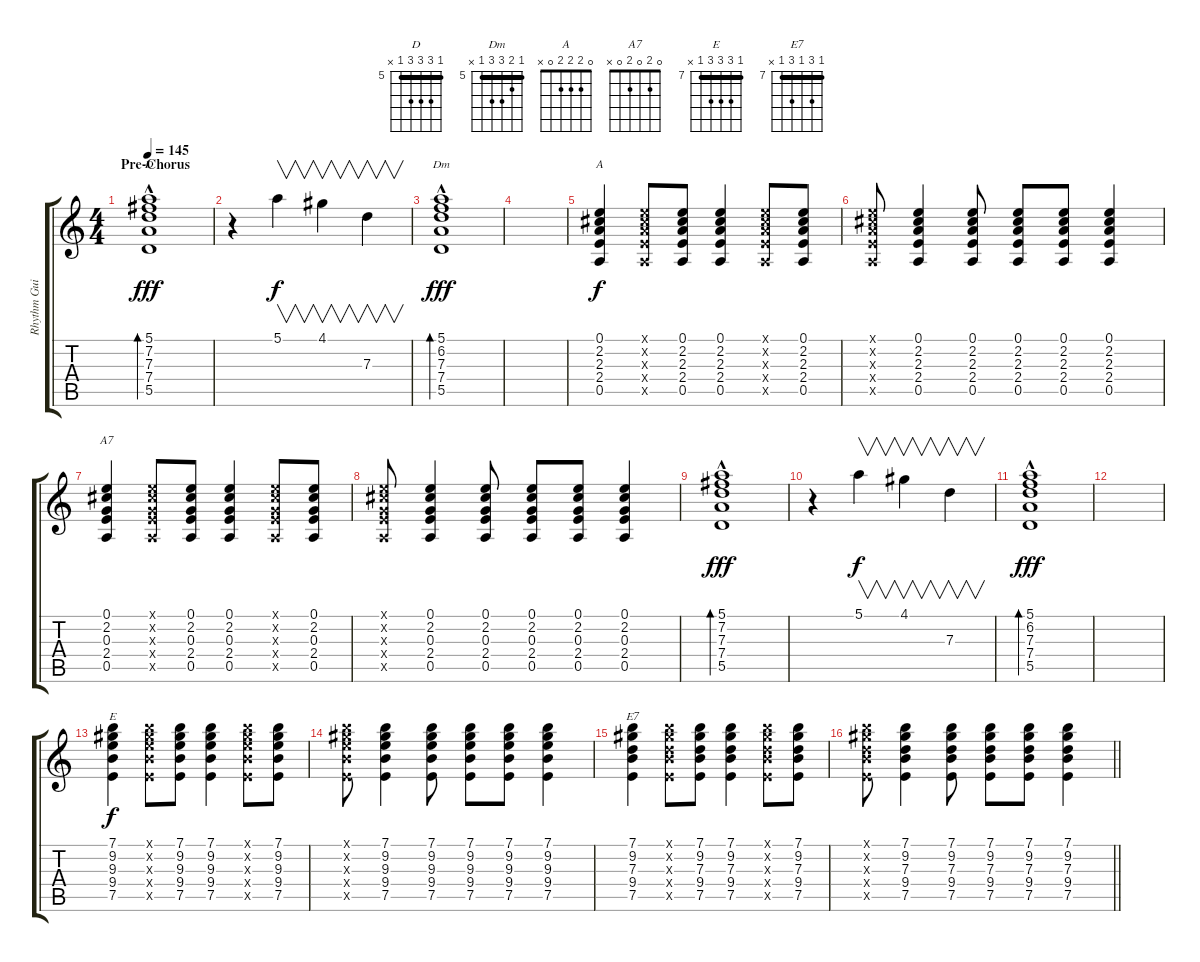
\track ("Rhythm Guitar" "Rhythm Gui") {instrument electricguitarjazz}
\staff {score tabs}
\tuning (E4 B3 G3 D3 A2 E2) {hide}
\chord ("D" 5 7 7 7 5 x) {firstfret 5 barre 5}
\chord ("Dm" 5 6 7 7 5 x) {firstfret 5 barre 5}
\chord ("A" 0 2 2 2 0 x)
\chord ("A7" 0 2 0 2 0 x)
\chord ("E" 7 9 9 9 7 x) {firstfret 7 barre 7}
\chord ("E7" 7 9 7 9 7 x) {firstfret 7 barre 7}
\ts (4 4)
\section ("" "Pre-Chorus")
\tempo 145
\clef g2
\ks c
(5.1{hac} 7.2{hac} 7.3{hac} 7.4{hac} 5.5{hac}).1{bd 240 ch "D" dy fff} |
r.4 5.1.4{v dy f} 4.1.4{v} 7.3.4{v} |
(5.1{hac} 6.2{hac} 7.3{hac} 7.4{hac} 5.5{hac}).1{bd 240 ch "Dm" dy fff} |
|
(0.1 2.2 2.3 2.4 0.5).4{ch "A" dy f} (0.1{x} 2.2{x} 2.3{x} 2.4{x} 0.5{x}).8 (0.1 2.2 2.3 2.4 0.5).8 (0.1 2.2 2.3 2.4 0.5).4 (0.1{x} 2.2{x} 2.3{x} 2.4{x} 0.5{x}).8 (0.1 2.2 2.3 2.4 0.5).8 |
(0.1{x} 2.2{x} 2.3{x} 2.4{x} 0.5{x}).8 (0.1 2.2 2.3 2.4 0.5).4 (0.1 2.2 2.3 2.4 0.5).8 (0.1 2.2 2.3 2.4 0.5).8 (0.1 2.2 2.3 2.4 0.5).8 (0.1 2.2 2.3 2.4 0.5).4 |
(0.1 2.2 0.3 2.4 0.5).4{ch "A7"} (0.1{x} 2.2{x} 0.3{x} 2.4{x} 0.5{x}).8 (0.1 2.2 0.3 2.4 0.5).8 (0.1 2.2 0.3 2.4 0.5).4 (0.1{x} 2.2{x} 0.3{x} 2.4{x} 0.5{x}).8 (0.1 2.2 0.3 2.4 0.5).8 |
(0.1{x} 2.2{x} 0.3{x} 2.4{x} 0.5{x}).8 (0.1 2.2 0.3 2.4 0.5).4 (0.1 2.2 0.3 2.4 0.5).8 (0.1 2.2 0.3 2.4 0.5).8 (0.1 2.2 0.3 2.4 0.5).8 (0.1 2.2 0.3 2.4 0.5).4 |
(5.1{hac} 7.2{hac} 7.3{hac} 7.4{hac} 5.5{hac}).1{bd 240 dy fff} |
r.4 5.1.4{v dy f} 4.1.4{v} 7.3.4{v} |
(5.1{hac} 6.2{hac} 7.3{hac} 7.4{hac} 5.5{hac}).1{bd 240 dy fff} |
|
(7.1 9.2 9.3 9.4 7.5).4{ch "E" dy f} (7.1{x} 9.2{x} 9.3{x} 9.4{x} 7.5{x}).8 (7.1 9.2 9.3 9.4 7.5).8 (7.1 9.2 9.3 9.4 7.5).4 (7.1{x} 9.2{x} 9.3{x} 9.4{x} 7.5{x}).8 (7.1 9.2 9.3 9.4 7.5).8 |
(7.1{x} 9.2{x} 9.3{x} 9.4{x} 7.5{x}).8 (7.1 9.2 9.3 9.4 7.5).4 (7.1 9.2 9.3 9.4 7.5).8 (7.1 9.2 9.3 9.4 7.5).8 (7.1 9.2 9.3 9.4 7.5).8 (7.1 9.2 9.3 9.4 7.5).4 |
(7.1 9.2 7.3 9.4 7.5).4{ch "E7"} (7.1{x} 9.2{x} 7.3{x} 9.4{x} 7.5{x}).8 (7.1 9.2 7.3 9.4 7.5).8 (7.1 9.2 7.3 9.4 7.5).4 (7.1{x} 9.2{x} 7.3{x} 9.4{x} 7.5{x}).8 (7.1 9.2 7.3 9.4 7.5).8 |
\barLineRight lightlight
(7.1{x} 9.2{x} 7.3{x} 9.4{x} 7.5{x}).8 (7.1 9.2 7.3 9.4 7.5).4 (7.1 9.2 7.3 9.4 7.5).8 (7.1 9.2 7.3 9.4 7.5).8 (7.1 9.2 7.3 9.4 7.5).8 (7.1 9.2 7.3 9.4 7.5).4
